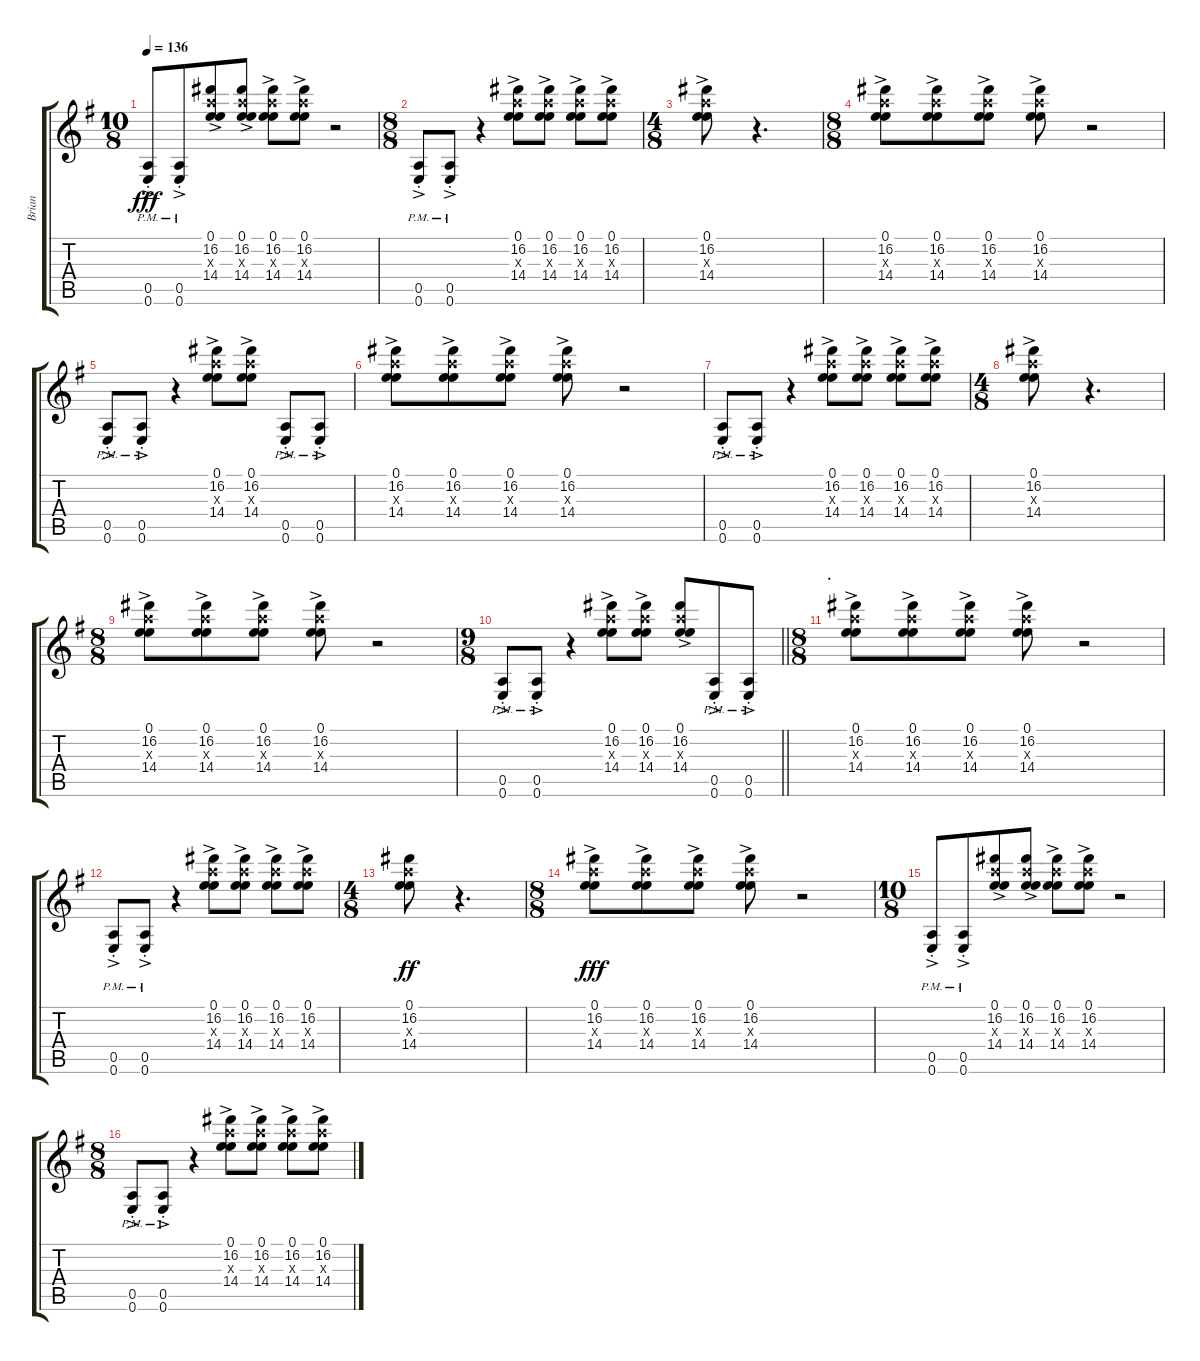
\track ("Brian" "Brian") {instrument distortionguitar}
\staff {score tabs}
\tuning (E4 B3 G3 D3 A2 E2) {hide}
\ts (10 8)
\tempo 136
\clef g2
\ks g
(0.5{ac pm st} 0.6{ac pm st}).8{dy fff} (0.5{ac pm st} 0.6{ac pm st}).8 (0.1{ac} 16.2{ac} 14.3{ac x} 14.4{ac}).8 (0.1{ac} 16.2{ac} 14.3{ac x} 14.4{ac}).8 (0.1{ac} 16.2{ac} 14.3{ac x} 14.4{ac}).8 (0.1{ac} 16.2{ac} 14.3{ac x} 14.4{ac}).8 r.2 |
\ts (8 8)
(0.5{ac pm st} 0.6{ac pm st}).8 (0.5{ac pm st} 0.6{ac pm st}).8 r.4 (0.1{ac} 16.2{ac} 14.3{ac x} 14.4{ac}).8 (0.1{ac} 16.2{ac} 14.3{ac x} 14.4{ac}).8 (0.1{ac} 16.2{ac} 14.3{ac x} 14.4{ac}).8 (0.1{ac} 16.2{ac} 14.3{ac x} 14.4{ac}).8 |
\ts (4 8)
(0.1{ac} 16.2{ac} 14.3{ac x} 14.4{ac}).8 r.4{d} |
\ts (8 8)
(0.1{ac} 16.2{ac} 14.3{ac x} 14.4{ac}).8 (0.1{ac} 16.2{ac} 14.3{ac x} 14.4{ac}).8 (0.1{ac} 16.2{ac} 14.3{ac x} 14.4{ac}).8 (0.1{ac} 16.2{ac} 14.3{ac x} 14.4{ac}).8 r.2 |
(0.5{ac pm st} 0.6{ac pm st}).8 (0.5{ac pm st} 0.6{ac pm st}).8 r.4 (0.1{ac} 16.2{ac} 14.3{ac x} 14.4{ac}).8 (0.1{ac} 16.2{ac} 14.3{ac x} 14.4{ac}).8 (0.5{ac pm st} 0.6{ac pm st}).8 (0.5{ac pm st} 0.6{ac pm st}).8 |
(0.1{ac} 16.2{ac} 14.3{ac x} 14.4{ac}).8 (0.1{ac} 16.2{ac} 14.3{ac x} 14.4{ac}).8 (0.1{ac} 16.2{ac} 14.3{ac x} 14.4{ac}).8 (0.1{ac} 16.2{ac} 14.3{ac x} 14.4{ac}).8 r.2 |
(0.5{ac pm st} 0.6{ac pm st}).8 (0.5{ac pm st} 0.6{ac pm st}).8 r.4 (0.1{ac} 16.2{ac} 14.3{ac x} 14.4{ac}).8 (0.1{ac} 16.2{ac} 14.3{ac x} 14.4{ac}).8 (0.1{ac} 16.2{ac} 14.3{ac x} 14.4{ac}).8 (0.1{ac} 16.2{ac} 14.3{ac x} 14.4{ac}).8 |
\ts (4 8)
(0.1{ac} 16.2{ac} 14.3{ac x} 14.4{ac}).8 r.4{d} |
\ts (8 8)
(0.1{ac} 16.2{ac} 14.3{ac x} 14.4{ac}).8 (0.1{ac} 16.2{ac} 14.3{ac x} 14.4{ac}).8 (0.1{ac} 16.2{ac} 14.3{ac x} 14.4{ac}).8 (0.1{ac} 16.2{ac} 14.3{ac x} 14.4{ac}).8 r.2 |
\ts (9 8)
\barLineRight lightlight
(0.5{ac pm st} 0.6{ac pm st}).8 (0.5{ac pm st} 0.6{ac pm st}).8 r.4 (0.1{ac} 16.2{ac} 14.3{ac x} 14.4{ac}).8 (0.1{ac} 16.2{ac} 14.3{ac x} 14.4{ac}).8 (0.1{ac} 16.2{ac} 14.3{ac x} 14.4{ac}).8 (0.5{ac pm st} 0.6{ac pm st}).8 (0.5{ac pm st} 0.6{ac pm st}).8 |
\ts (8 8)
\section ("" ".")
(0.1{ac} 16.2{ac} 14.3{ac x} 14.4{ac}).8 (0.1{ac} 16.2{ac} 14.3{ac x} 14.4{ac}).8 (0.1{ac} 16.2{ac} 14.3{ac x} 14.4{ac}).8 (0.1{ac} 16.2{ac} 14.3{ac x} 14.4{ac}).8 r.2 |
(0.5{ac pm st} 0.6{ac pm st}).8 (0.5{ac pm st} 0.6{ac pm st}).8 r.4 (0.1{ac} 16.2{ac} 14.3{ac x} 14.4{ac}).8 (0.1{ac} 16.2{ac} 14.3{ac x} 14.4{ac}).8 (0.1{ac} 16.2{ac} 14.3{ac x} 14.4{ac}).8 (0.1{ac} 16.2{ac} 14.3{ac x} 14.4{ac}).8 |
\ts (4 8)
(0.1 16.2 14.3{x} 14.4).8{dy ff} r.4{d} |
\ts (8 8)
(0.1{ac} 16.2{ac} 14.3{ac x} 14.4{ac}).8{dy fff} (0.1{ac} 16.2{ac} 14.3{ac x} 14.4{ac}).8 (0.1{ac} 16.2{ac} 14.3{ac x} 14.4{ac}).8 (0.1{ac} 16.2{ac} 14.3{ac x} 14.4{ac}).8 r.2 |
\ts (10 8)
(0.5{ac pm st} 0.6{ac pm st}).8 (0.5{ac pm st} 0.6{ac pm st}).8 (0.1{ac} 16.2{ac} 14.3{ac x} 14.4{ac}).8 (0.1{ac} 16.2{ac} 14.3{ac x} 14.4{ac}).8 (0.1{ac} 16.2{ac} 14.3{ac x} 14.4{ac}).8 (0.1{ac} 16.2{ac} 14.3{ac x} 14.4{ac}).8 r.2 |
\ts (8 8)
(0.5{ac pm st} 0.6{ac pm st}).8 (0.5{ac pm st} 0.6{ac pm st}).8 r.4 (0.1{ac} 16.2{ac} 14.3{ac x} 14.4{ac}).8 (0.1{ac} 16.2{ac} 14.3{ac x} 14.4{ac}).8 (0.1{ac} 16.2{ac} 14.3{ac x} 14.4{ac}).8 (0.1{ac} 16.2{ac} 14.3{ac x} 14.4{ac}).8
